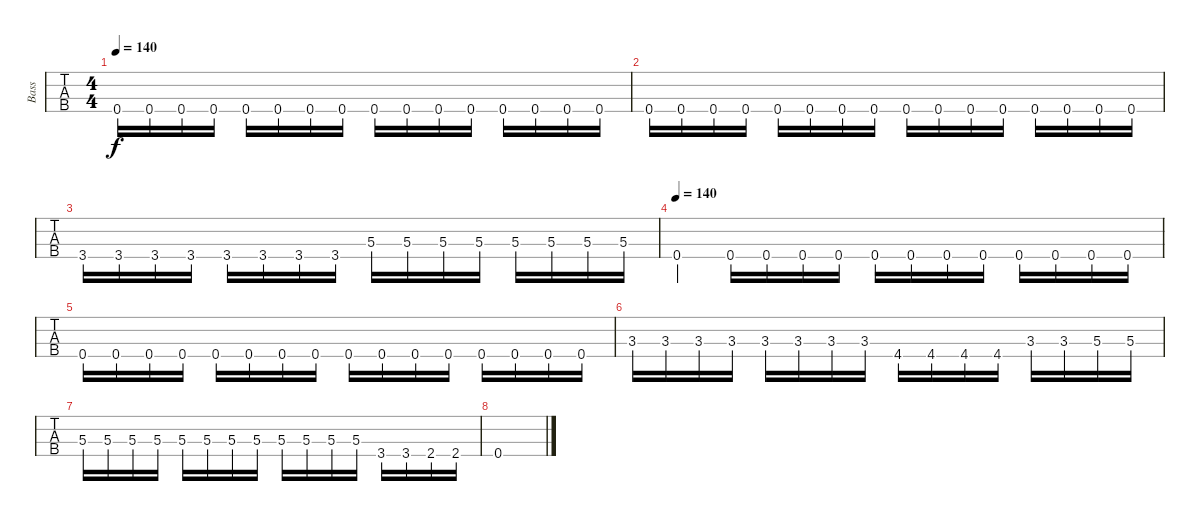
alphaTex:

\track ("Bass" "Bass") {instrument electricbassfinger}
\staff {tabs}
\tuning (Gb2 Db2 Ab1 Eb1) {hide}
\ts (4 4)
\tempo 140
\clef f4
\ks c
0.4.16{dy f} 0.4.16 0.4.16 0.4.16 0.4.16 0.4.16 0.4.16 0.4.16 0.4.16 0.4.16 0.4.16 0.4.16 0.4.16 0.4.16 0.4.16 0.4.16 |
0.4.16 0.4.16 0.4.16 0.4.16 0.4.16 0.4.16 0.4.16 0.4.16 0.4.16 0.4.16 0.4.16 0.4.16 0.4.16 0.4.16 0.4.16 0.4.16 |
3.4.16 3.4.16 3.4.16 3.4.16 3.4.16 3.4.16 3.4.16 3.4.16 5.3.16 5.3.16 5.3.16 5.3.16 5.3.16 5.3.16 5.3.16 5.3.16 |
\tempo 140
0.4.4 0.4.16 0.4.16 0.4.16 0.4.16 0.4.16 0.4.16 0.4.16 0.4.16 0.4.16 0.4.16 0.4.16 0.4.16 |
0.4.16 0.4.16 0.4.16 0.4.16 0.4.16 0.4.16 0.4.16 0.4.16 0.4.16 0.4.16 0.4.16 0.4.16 0.4.16 0.4.16 0.4.16 0.4.16 |
3.3.16 3.3.16 3.3.16 3.3.16 3.3.16 3.3.16 3.3.16 3.3.16 4.4.16 4.4.16 4.4.16 4.4.16 3.3.16 3.3.16 5.3.16 5.3.16 |
5.3.16 5.3.16 5.3.16 5.3.16 5.3.16 5.3.16 5.3.16 5.3.16 5.3.16 5.3.16 5.3.16 5.3.16 3.4.16 3.4.16 2.4.16 2.4.16 |
0.4.1
